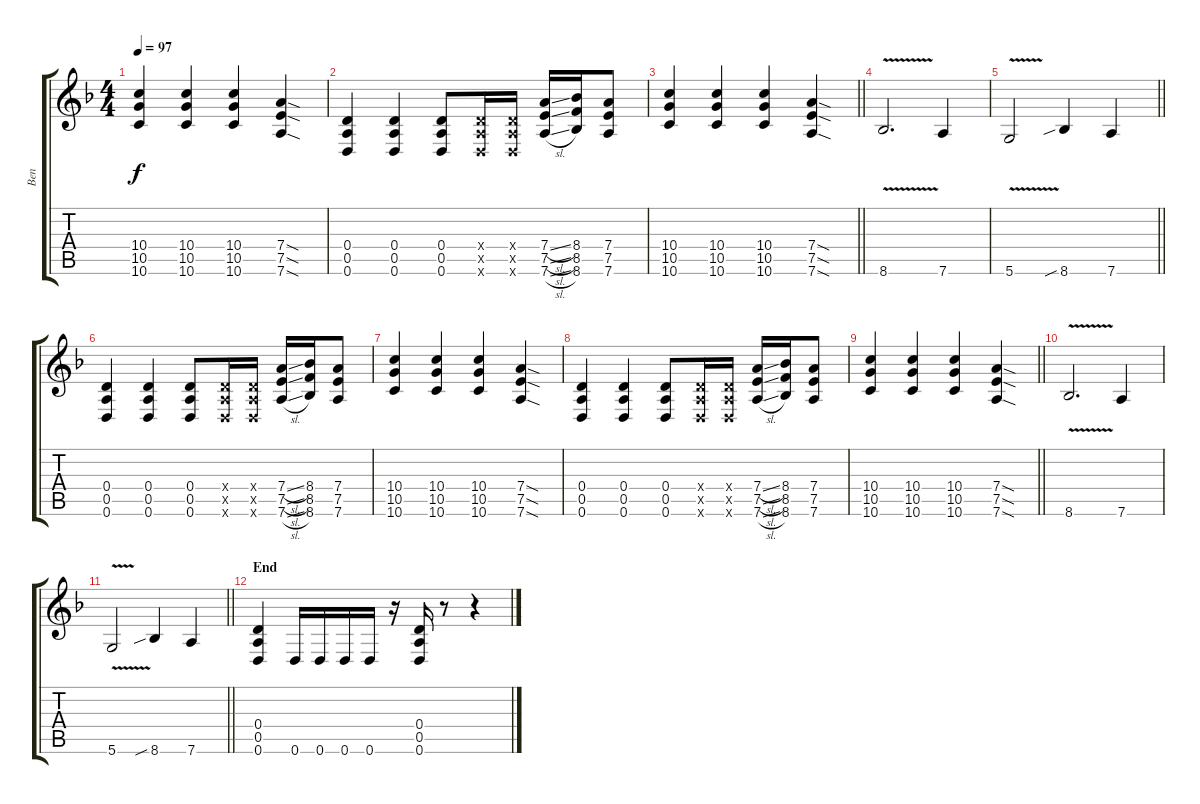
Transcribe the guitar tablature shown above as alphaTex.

\track ("Ben" "Ben") {instrument electricbassfinger}
\staff {score tabs}
\tuning (E4 B3 G3 D3 A2 D2) {hide}
\ts (4 4)
\tempo 97
\clef g2
\ks f
(10.4 10.5 10.6).4{dy f} (10.4 10.5 10.6).4 (10.4 10.5 10.6).4 (7.4{sod} 7.5{sod} 7.6{sod}).4 |
(0.4 0.5 0.6).4 (0.4 0.5 0.6).4 (0.4 0.5 0.6).8 (0.4{x} 0.5{x} 0.6{x}).16 (0.4{x} 0.5{x} 0.6{x}).16 (7.4{sl} 7.5{sl} 7.6{sl}).16 (8.4 8.5 8.6).16 (7.4 7.5 7.6).8 |
\barLineRight lightlight
(10.4 10.5 10.6).4 (10.4 10.5 10.6).4 (10.4 10.5 10.6).4 (7.4{sod} 7.5{sod} 7.6{sod}).4 |
8.6{v}.2{d} 7.6.4 |
\barLineRight lightlight
5.6{v}.2 8.6{sib}.4 7.6.4 |
(0.4 0.5 0.6).4 (0.4 0.5 0.6).4 (0.4 0.5 0.6).8 (0.4{x} 0.5{x} 0.6{x}).16 (0.4{x} 0.5{x} 0.6{x}).16 (7.4{sl} 7.5{sl} 7.6{sl}).16 (8.4 8.5 8.6).16 (7.4 7.5 7.6).8 |
(10.4 10.5 10.6).4 (10.4 10.5 10.6).4 (10.4 10.5 10.6).4 (7.4{sod} 7.5{sod} 7.6{sod}).4 |
(0.4 0.5 0.6).4 (0.4 0.5 0.6).4 (0.4 0.5 0.6).8 (0.4{x} 0.5{x} 0.6{x}).16 (0.4{x} 0.5{x} 0.6{x}).16 (7.4{sl} 7.5{sl} 7.6{sl}).16 (8.4 8.5 8.6).16 (7.4 7.5 7.6).8 |
\barLineRight lightlight
(10.4 10.5 10.6).4 (10.4 10.5 10.6).4 (10.4 10.5 10.6).4 (7.4{sod} 7.5{sod} 7.6{sod}).4 |
8.6{v}.2{d} 7.6.4 |
\barLineRight lightlight
5.6{v}.2 8.6{sib}.4 7.6.4 |
\section ("" "End")
(0.4 0.5 0.6).4 0.6.16 0.6.16 0.6.16 0.6.16 r.16 (0.4 0.5 0.6).16 r.8 r.4
